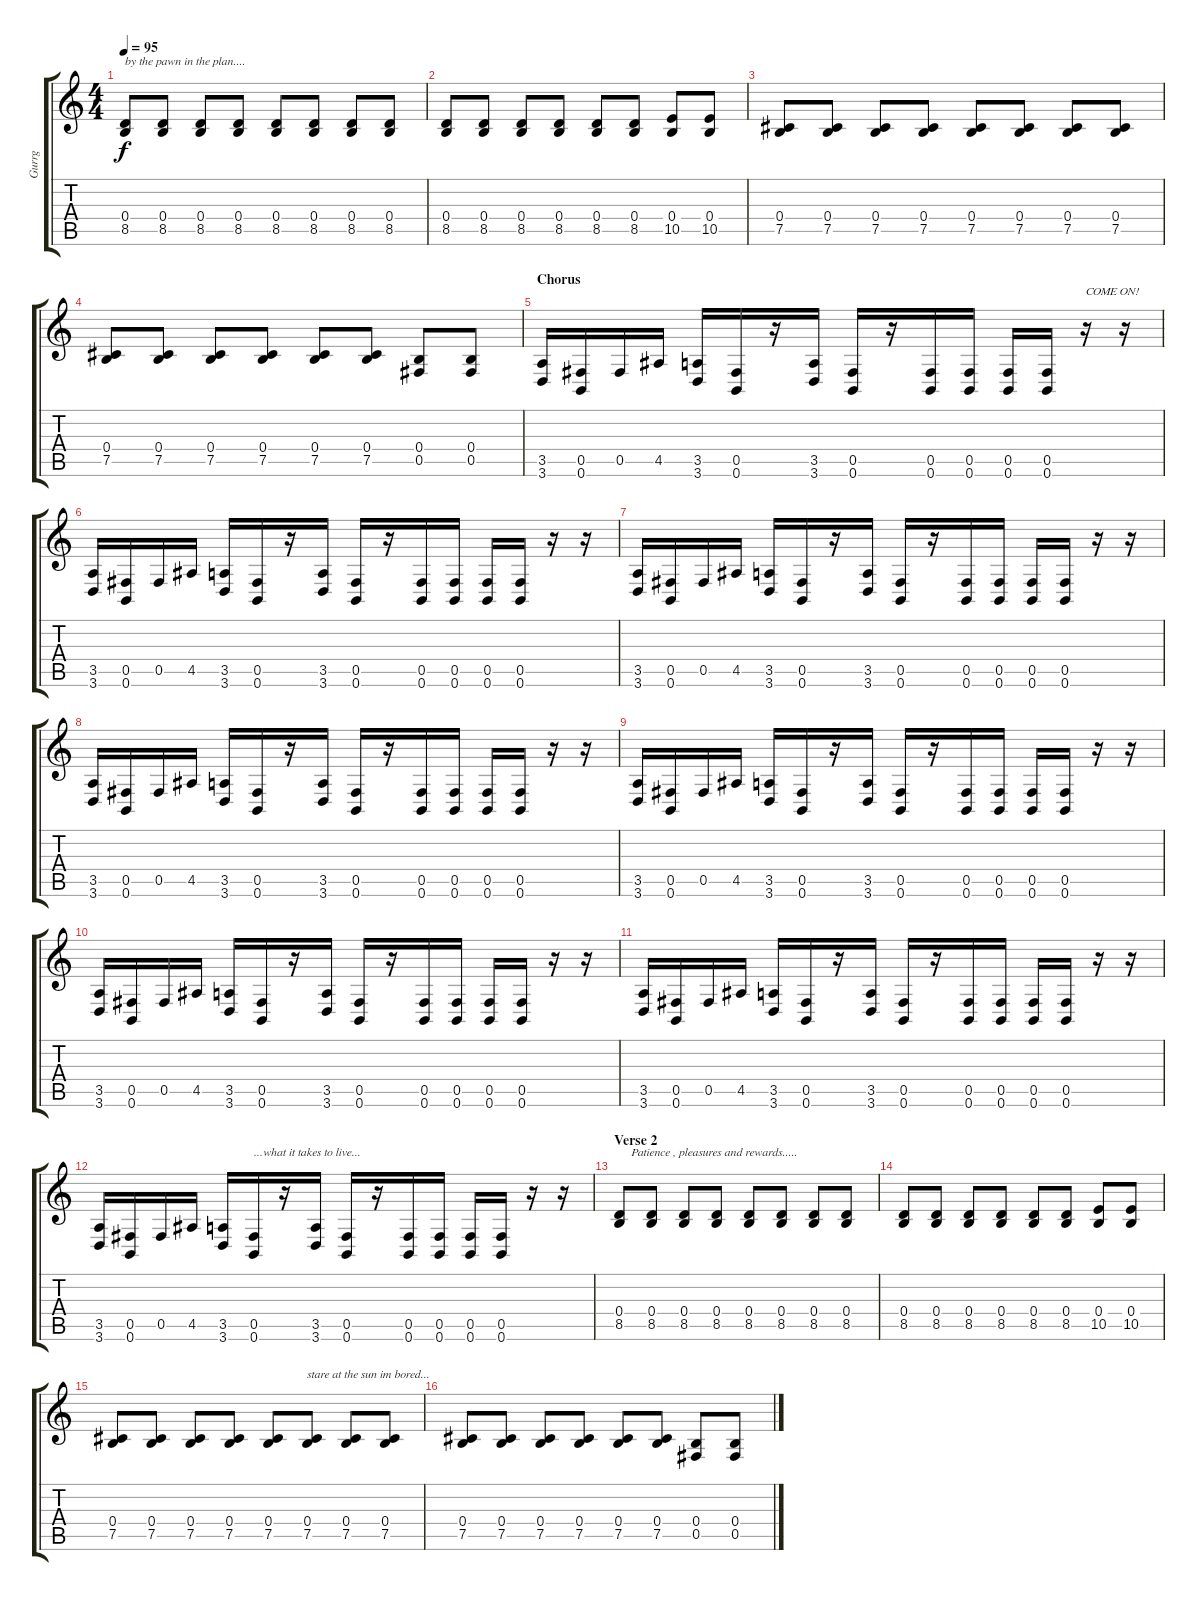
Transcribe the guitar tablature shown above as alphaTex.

\track ("Gurrg" "Gurrg") {instrument electricguitarjazz}
\staff {score tabs}
\tuning (Db4 Ab3 E3 B2 Gb2 B1) {hide}
\ts (4 4)
\tempo 95
\clef g2
\ks c
(0.4 8.5).8{txt "by the pawn in the plan...." dy f} (0.4 8.5).8 (0.4 8.5).8 (0.4 8.5).8 (0.4 8.5).8 (0.4 8.5).8 (0.4 8.5).8 (0.4 8.5).8 |
(0.4 8.5).8 (0.4 8.5).8 (0.4 8.5).8 (0.4 8.5).8 (0.4 8.5).8 (0.4 8.5).8 (0.4 10.5).8 (0.4 10.5).8 |
(0.4 7.5).8 (0.4 7.5).8 (0.4 7.5).8 (0.4 7.5).8 (0.4 7.5).8 (0.4 7.5).8 (0.4 7.5).8 (0.4 7.5).8 |
(0.4 7.5).8 (0.4 7.5).8 (0.4 7.5).8 (0.4 7.5).8 (0.4 7.5).8 (0.4 7.5).8 (0.4 0.5).8 (0.4 0.5).8 |
\section ("" "Chorus")
(3.5 3.6).16{volume 16 instrument distortionguitar} (0.5 0.6).16 0.5.16 4.5.16 (3.5 3.6).16 (0.5 0.6).16 r.16 (3.5 3.6).16 (0.5 0.6).16 r.16 (0.5 0.6).16 (0.5 0.6).16 (0.5 0.6).16 (0.5 0.6).16 r.16{txt "COME ON!"} r.16 |
(3.5 3.6).16{volume 16 instrument distortionguitar} (0.5 0.6).16 0.5.16 4.5.16 (3.5 3.6).16 (0.5 0.6).16 r.16 (3.5 3.6).16 (0.5 0.6).16 r.16 (0.5 0.6).16 (0.5 0.6).16 (0.5 0.6).16 (0.5 0.6).16 r.16 r.16 |
(3.5 3.6).16{volume 16 instrument distortionguitar} (0.5 0.6).16 0.5.16 4.5.16 (3.5 3.6).16 (0.5 0.6).16 r.16 (3.5 3.6).16 (0.5 0.6).16 r.16 (0.5 0.6).16 (0.5 0.6).16 (0.5 0.6).16 (0.5 0.6).16 r.16 r.16 |
(3.5 3.6).16{volume 16 instrument distortionguitar} (0.5 0.6).16 0.5.16 4.5.16 (3.5 3.6).16 (0.5 0.6).16 r.16 (3.5 3.6).16 (0.5 0.6).16 r.16 (0.5 0.6).16 (0.5 0.6).16 (0.5 0.6).16 (0.5 0.6).16 r.16 r.16 |
(3.5 3.6).16{volume 16 instrument distortionguitar} (0.5 0.6).16 0.5.16 4.5.16 (3.5 3.6).16 (0.5 0.6).16 r.16 (3.5 3.6).16 (0.5 0.6).16 r.16 (0.5 0.6).16 (0.5 0.6).16 (0.5 0.6).16 (0.5 0.6).16 r.16 r.16 |
(3.5 3.6).16{volume 16 instrument distortionguitar} (0.5 0.6).16 0.5.16 4.5.16 (3.5 3.6).16 (0.5 0.6).16 r.16 (3.5 3.6).16 (0.5 0.6).16 r.16 (0.5 0.6).16 (0.5 0.6).16 (0.5 0.6).16 (0.5 0.6).16 r.16 r.16 |
(3.5 3.6).16{volume 16 instrument distortionguitar} (0.5 0.6).16 0.5.16 4.5.16 (3.5 3.6).16 (0.5 0.6).16 r.16 (3.5 3.6).16 (0.5 0.6).16 r.16 (0.5 0.6).16 (0.5 0.6).16 (0.5 0.6).16 (0.5 0.6).16 r.16 r.16 |
(3.5 3.6).16{volume 16 instrument distortionguitar} (0.5 0.6).16 0.5.16 4.5.16 (3.5 3.6).16 (0.5 0.6).16{txt "...what it takes to live..."} r.16 (3.5 3.6).16 (0.5 0.6).16 r.16 (0.5 0.6).16 (0.5 0.6).16 (0.5 0.6).16 (0.5 0.6).16 r.16 r.16 |
\section ("" "Verse 2")
(0.4 8.5).8{txt "    Patience , pleasures and rewards....." volume 9 instrument electricguitarjazz} (0.4 8.5).8 (0.4 8.5).8 (0.4 8.5).8 (0.4 8.5).8 (0.4 8.5).8 (0.4 8.5).8 (0.4 8.5).8 |
(0.4 8.5).8 (0.4 8.5).8 (0.4 8.5).8 (0.4 8.5).8 (0.4 8.5).8 (0.4 8.5).8 (0.4 10.5).8 (0.4 10.5).8 |
(0.4 7.5).8 (0.4 7.5).8 (0.4 7.5).8 (0.4 7.5).8 (0.4 7.5).8 (0.4 7.5).8{txt "stare at the sun im bored..."} (0.4 7.5).8 (0.4 7.5).8 |
(0.4 7.5).8 (0.4 7.5).8 (0.4 7.5).8 (0.4 7.5).8 (0.4 7.5).8 (0.4 7.5).8 (0.4 0.5).8 (0.4 0.5).8
